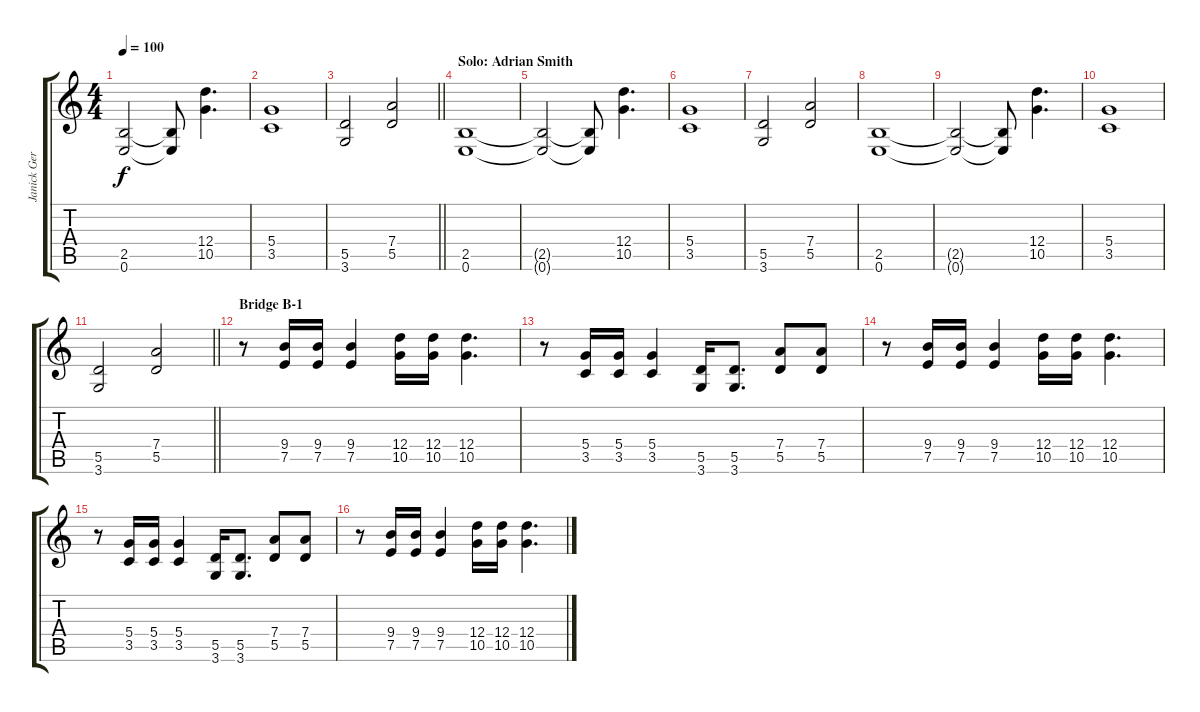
\track ("Janick Gers" "Janick Ger") {instrument distortionguitar}
\staff {score tabs}
\tuning (E4 B3 G3 D3 A2 E2) {hide}
\ts (4 4)
\tempo 100
\clef g2
\ks c
(2.5{t} 0.6{t}).2{dy f} (2.5{t} 0.6{t}).8 (12.4 10.5).4{d} |
(5.4 3.5).1 |
\barLineRight lightlight
(5.5 3.6).2 (7.4 5.5).2 |
\section ("" "Solo: Adrian Smith")
(2.5 0.6).1 |
(2.5{t} 0.6{t}).2 (2.5{t} 0.6{t}).8 (12.4 10.5).4{d} |
(5.4 3.5).1 |
(5.5 3.6).2 (7.4 5.5).2 |
(2.5 0.6).1 |
(2.5{t} 0.6{t}).2 (2.5{t} 0.6{t}).8 (12.4 10.5).4{d} |
(5.4 3.5).1 |
\barLineRight lightlight
(5.5 3.6).2 (7.4 5.5).2 |
\section ("" "Bridge B-1")
r.8 (9.4 7.5).16 (9.4 7.5).16 (9.4 7.5).4 (12.4 10.5).16 (12.4 10.5).16 (12.4 10.5).4{d} |
r.8 (5.4 3.5).16 (5.4 3.5).16 (5.4 3.5).4 (5.5 3.6).16 (5.5 3.6).8{d} (7.4 5.5).8 (7.4 5.5).8 |
r.8 (9.4 7.5).16 (9.4 7.5).16 (9.4 7.5).4 (12.4 10.5).16 (12.4 10.5).16 (12.4 10.5).4{d} |
r.8 (5.4 3.5).16 (5.4 3.5).16 (5.4 3.5).4 (5.5 3.6).16 (5.5 3.6).8{d} (7.4 5.5).8 (7.4 5.5).8 |
r.8 (9.4 7.5).16 (9.4 7.5).16 (9.4 7.5).4 (12.4 10.5).16 (12.4 10.5).16 (12.4 10.5).4{d}
